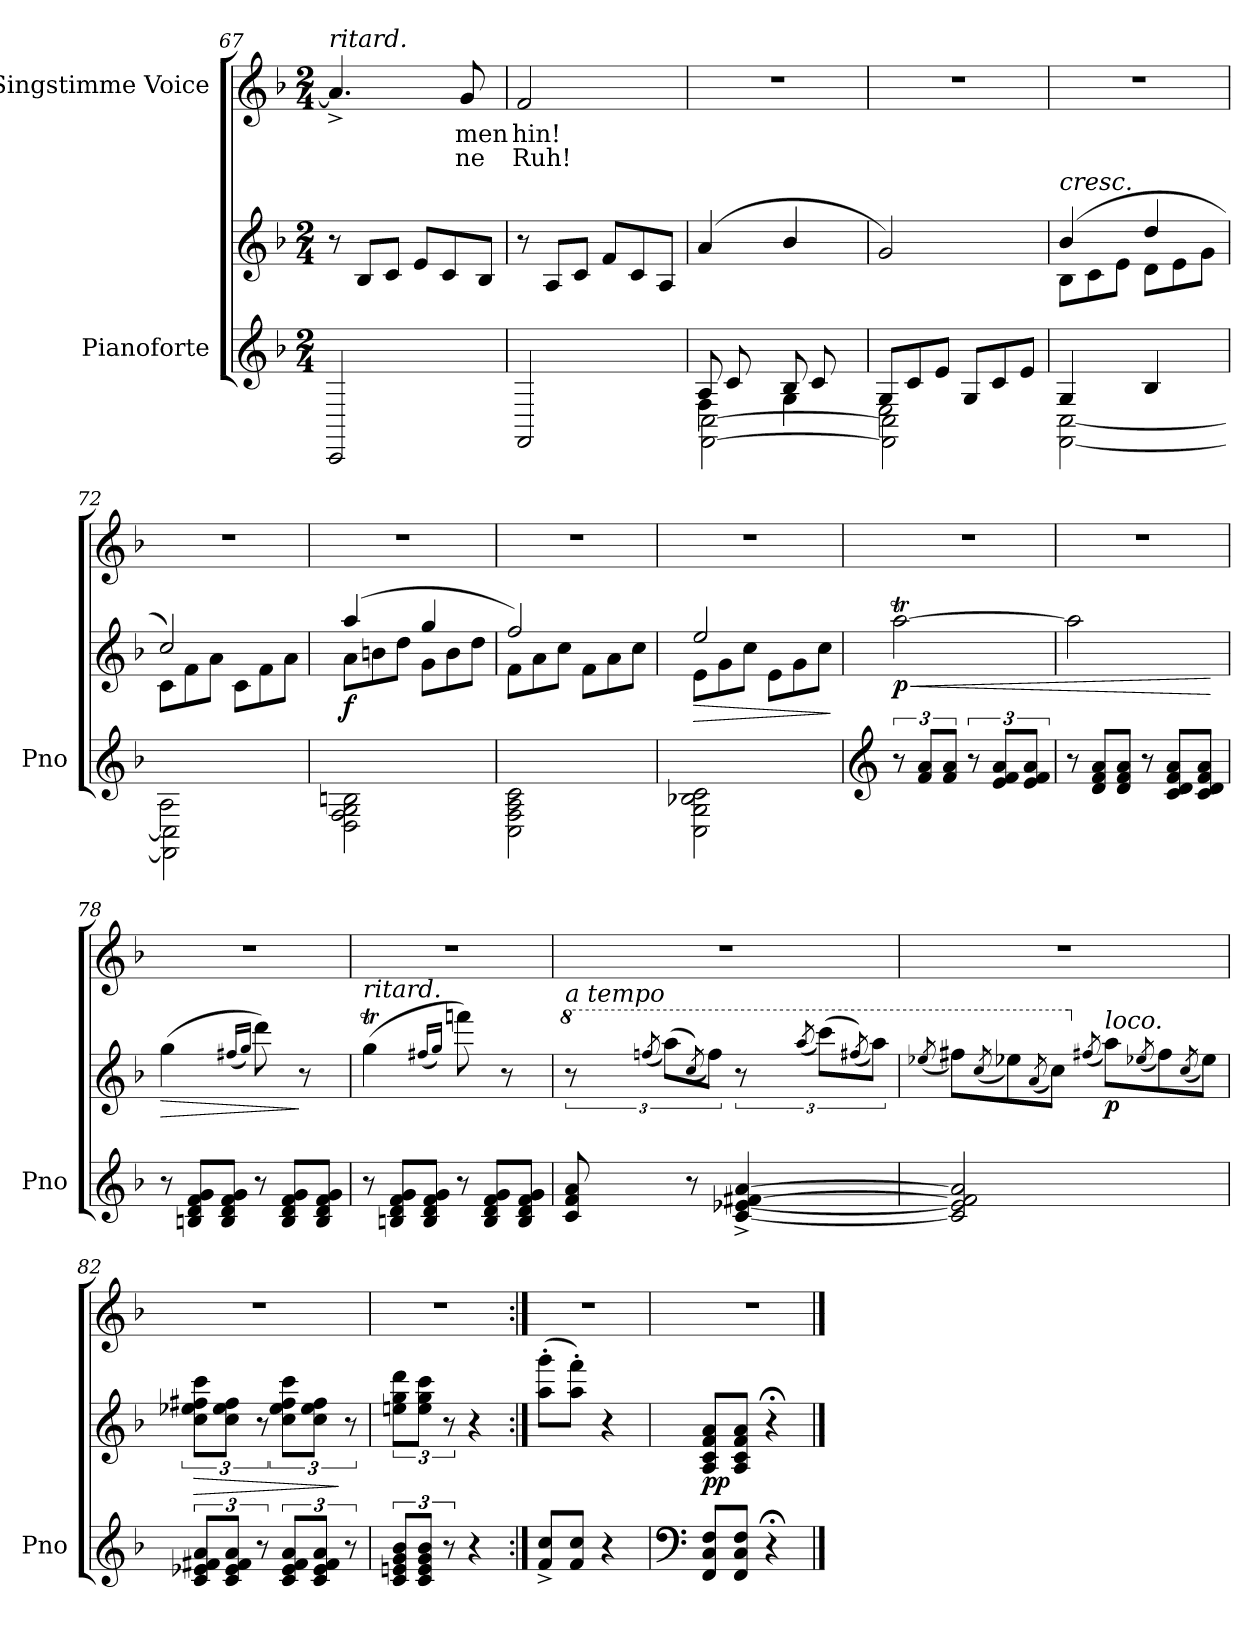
**kern	**kern	**dynam	**kern	**text	**text
*part2	*part2	*part2	*part1	*part1	*part1
*staff3	*staff2	*staff2/3	*staff1	*staff1	*staff1
*I"Pianoforte	*	*	*I"Singstimme Voice	*	*
*I'Pno	*	*	*	*	*
*clefG2	*clefG2	*	*clefG2	*	*
*k[b-]	*k[b-]	*	*k[b-]	*	*
*M2/4	*M2/4	*	*M2/4	*	*
*	*Xtuplet	*	*	*	*
=67	=67	=67	=67	=67	=67
!	!	!	!LO:TX:i:t=ritard.	!	!
2CC/	12r	.	4.a^>/]	.	.
.	12B-/L	.	.	.	.
.	12c/J	.	.	.	.
.	12e/L	.	.	.	.
.	12c/	.	.	.	.
.	.	.	8g/	-men	-ne
.	12B-/J	.	.	.	.
=68	=68	=68	=68	=68	=68
2FF/	12r	.	2f/	hin!	Ruh!
.	12A/L	.	.	.	.
.	12c/J	.	.	.	.
.	12f/L	.	.	.	.
.	12c/	.	.	.	.
.	12A/J	.	.	.	.
=69	=69	=69	=69	=69	=69
*Xtuplet	*	*	*	*	*
*^	*^	*	*	*	*
*	*^	*	*	*	*	*	*
12A/L	4F\	[2FF\ [2C\	(4a/	6ryy	.	2r	.	.
12c/	.	.	.	.	.	.	.	.
12ryy	.	.	.	12f\J	.	.	.	.
12B-/L	4G\	.	4b-/	6ryy	.	.	.	.
12c/	.	.	.	.	.	.	.	.
12ryy	.	.	.	12e\J	.	.	.	.
*	*	*	*v	*v	*	*	*	*
=70	=70	=70	=70	=70	=70	=70	=70
12G/L	2E\	2FF\] 2C\]	2g/)	.	2r	.	.
12c/	.	.	.	.	.	.	.
12e/J	.	.	.	.	.	.	.
12G/L	.	.	.	.	.	.	.
12c/	.	.	.	.	.	.	.
12e/J	.	.	.	.	.	.	.
*	*v	*v	*	*	*	*	*
=71	=71	=71	=71	=71	=71	=71
*	*	*^	*	*	*	*
!	!	!LO:TX:a:i:t=cresc.	!	!	!	!	!
4G/	[2FF\ [2C\	(4b-/	12B-\L	.	2r	.	.
.	.	.	12c\	.	.	.	.
.	.	.	12e\J	.	.	.	.
4B-/	.	4dd/	12d\L	.	.	.	.
.	.	.	12e\	.	.	.	.
.	.	.	12g\J	.	.	.	.
=72	=72	=72	=72	=72	=72	=72	=72
2A\	2FF\] 2C\]	2cc/)	12c\L	.	2r	.	.
.	.	.	12f\	.	.	.	.
.	.	.	12a\J	.	.	.	.
.	.	.	12c\L	.	.	.	.
.	.	.	12f\	.	.	.	.
.	.	.	12a\J	.	.	.	.
*v	*v	*	*	*	*	*	*
=73	=73	=73	=73	=73	=73	=73
!	!	!	!LO:DY:b	!	!	!
2D\ 2F\ 2G\ 2Bn\	(4aa/	12a\L	f	2r	.	.
.	.	12bn\	.	.	.	.
.	.	12dd\J	.	.	.	.
.	4gg/	12g\L	.	.	.	.
.	.	12b\	.	.	.	.
.	.	12dd\J	.	.	.	.
=74	=74	=74	=74	=74	=74	=74
2C\ 2F\ 2A\ 2c\	2ff/)	12f\L	.	2r	.	.
.	.	12a\	.	.	.	.
.	.	12cc\J	.	.	.	.
.	.	12f\L	.	.	.	.
.	.	12a\	.	.	.	.
.	.	12cc\J	.	.	.	.
=75	=75	=75	=75	=75	=75	=75
!	!	!	!LO:HP:b	!	!	!
2C\ 2G\ 2B-X\ 2c\	2ee/	12e\L	>	2r	.	.
.	.	12g\	.	.	.	.
.	.	12cc\J	.	.	.	.
.	.	12e\L	.	.	.	.
.	.	12g\	.	.	.	.
.	.	12cc\J	.	.	.	.
*	*v	*v	*	*	*	*
.	.	]	.	.	.
=76	=76	=76	=76	=76	=76
*clefG2	*	*	*	*	*
*tuplet	*	*	*	*	*
!	!	!LO:HP:b	!	!	!
!	!	!LO:DY:n=1:b	!	!	!
12r	[2aat\	< p	2r	.	.
12f/ 12a/L	.	.	.	.	.
12f/ 12a/J	.	.	.	.	.
12r	.	.	.	.	.
12e/ 12f/ 12a/L	.	.	.	.	.
12e/ 12f/ 12a/J	.	.	.	.	.
=77	=77	=77	=77	=77	=77
*Xtuplet	*	*	*	*	*
12r	2aa\]	.	2r	.	.
12d/ 12f/ 12a/L	.	.	.	.	.
12d/ 12f/ 12a/J	.	.	.	.	.
12r	.	.	.	.	.
12c/ 12d/ 12f/ 12a/L	.	.	.	.	.
12c/ 12d/ 12f/ 12a/J	.	.	.	.	.
.	.	[	.	.	.
=78	=78	=78	=78	=78	=78
!	!	!LO:HP:b	!	!	!
12r	(4ggTTT\	>	2r	.	.
12Bn/ 12d/ 12f/ 12g/L	.	.	.	.	.
12B/ 12d/ 12f/ 12g/J	.	.	.	.	.
.	(16qff#X/LL	.	.	.	.
.	16qgg/JJ)	.	.	.	.
12r	8ddd\)	.	.	.	.
12B/ 12d/ 12f/ 12g/L	.	.	.	.	.
.	8r	]	.	.	.
12B/ 12d/ 12f/ 12g/J	.	.	.	.	.
=79	=79	=79	=79	=79	=79
!	!LO:TX:i:t=ritard.	!	!	!	!
12r	(4ggT\	.	2r	.	.
12Bn/ 12d/ 12f/ 12g/L	.	.	.	.	.
12B/ 12d/ 12f/ 12g/J	.	.	.	.	.
.	(16qff#X/LL	.	.	.	.
.	16qgg/JJ)	.	.	.	.
12r	8fffn\)	.	.	.	.
12B/ 12d/ 12f/ 12g/L	.	.	.	.	.
.	8r	.	.	.	.
12B/ 12d/ 12f/ 12g/J	.	.	.	.	.
=80	=80	=80	=80	=80	=80
*	*8va	*	*	*	*
*	*tuplet	*	*	*	*
!	!LO:TX:i:t=a tempo	!	!	!	!
8c/ 8f/ 8a/	12r	.	2r	.	.
.	(8qfffn/	.	.	.	.
.	(12aaa\L)	.	.	.	.
8r	.	.	.	.	.
.	(8qccc/)	.	.	.	.
.	12fff\J)	.	.	.	.
[4c/^> [4e-X/^> [4f#X/^> [4a/^>	12r	.	.	.	.
.	(8qaaa/	.	.	.	.
.	(12cccc\L)	.	.	.	.
.	(8qfff#X/)	.	.	.	.
.	12aaa\J)	.	.	.	.
=81	=81	=81	=81	=81	=81
.	(8qeee-X/	.	.	.	.
*	*Xtuplet	*	*	*	*
2c/] 2e-/] 2f#/] 2a/]	12fff#X\L)	.	2r	.	.
.	(8qccc/	.	.	.	.
.	12eee-X\)	.	.	.	.
.	(8qaa/	.	.	.	.
.	12ccc\J)	.	.	.	.
*	*X8va	*	*	*	*
.	(8qff#X/	.	.	.	.
!	!LO:TX:i:t=loco.	!	!	!	!
!	!	!LO:DY:b	!	!	!
.	12aa\L)	p	.	.	.
.	(8qee-X/	.	.	.	.
.	12ff#\)	.	.	.	.
.	(8qcc/	.	.	.	.
.	12ee-\J)	.	.	.	.
=82	=82	=82	=82	=82	=82
*tuplet	*tuplet	*	*	*	*
!	!	!LO:HP:b	!	!	!
12c/ 12e-X/ 12f#X/ 12a/L	12cc\ 12ee-X\ 12ff#X\ 12ccc\L	>	2r	.	.
12c/ 12e-/ 12f#/ 12a/J	12cc\ 12ee-\ 12ff#\J	.	.	.	.
12r	12r	.	.	.	.
12c/ 12e-/ 12f#/ 12a/L	12cc\ 12ee-\ 12ff#\ 12ccc\L	.	.	.	.
12c/ 12e-/ 12f#/ 12a/J	12cc\ 12ee-\ 12ff#\J	.	.	.	.
12r	12r	]	.	.	.
=83	=83	=83	=83	=83	=83
12c/ 12en/ 12g/ 12b-/L	12een\ 12gg\ 12ddd\L	.	2r	.	.
12c/ 12e/ 12g/ 12b-/J	12ee\ 12gg\ 12ccc\J	.	.	.	.
12r	12r	.	.	.	.
4r	4r	.	.	.	.
=84:|!	=84:|!	=84:|!	=84:|!	=84:|!	=84:|!
8f/^> 8cc/^>L	(8aa\' 8ggg\'L	.	2r	.	.
8f/ 8cc/J	8aa\' 8fff\'J)	.	.	.	.
4r	4r	.	.	.	.
=85	=85	=85	=85	=85	=85
*clefF4	*	*	*	*	*
!	!	!LO:DY:b	!	!	!
8FF/ 8C/ 8F/L	8A/ 8c/ 8f/ 8a/L	pp	2r	.	.
8FF/ 8C/ 8F/J	8A/ 8c/ 8f/ 8a/J	.	.	.	.
4r;<	4r;<	.	.	.	.
==	==	==	==	==	==
*-	*-	*-	*-	*-	*-
